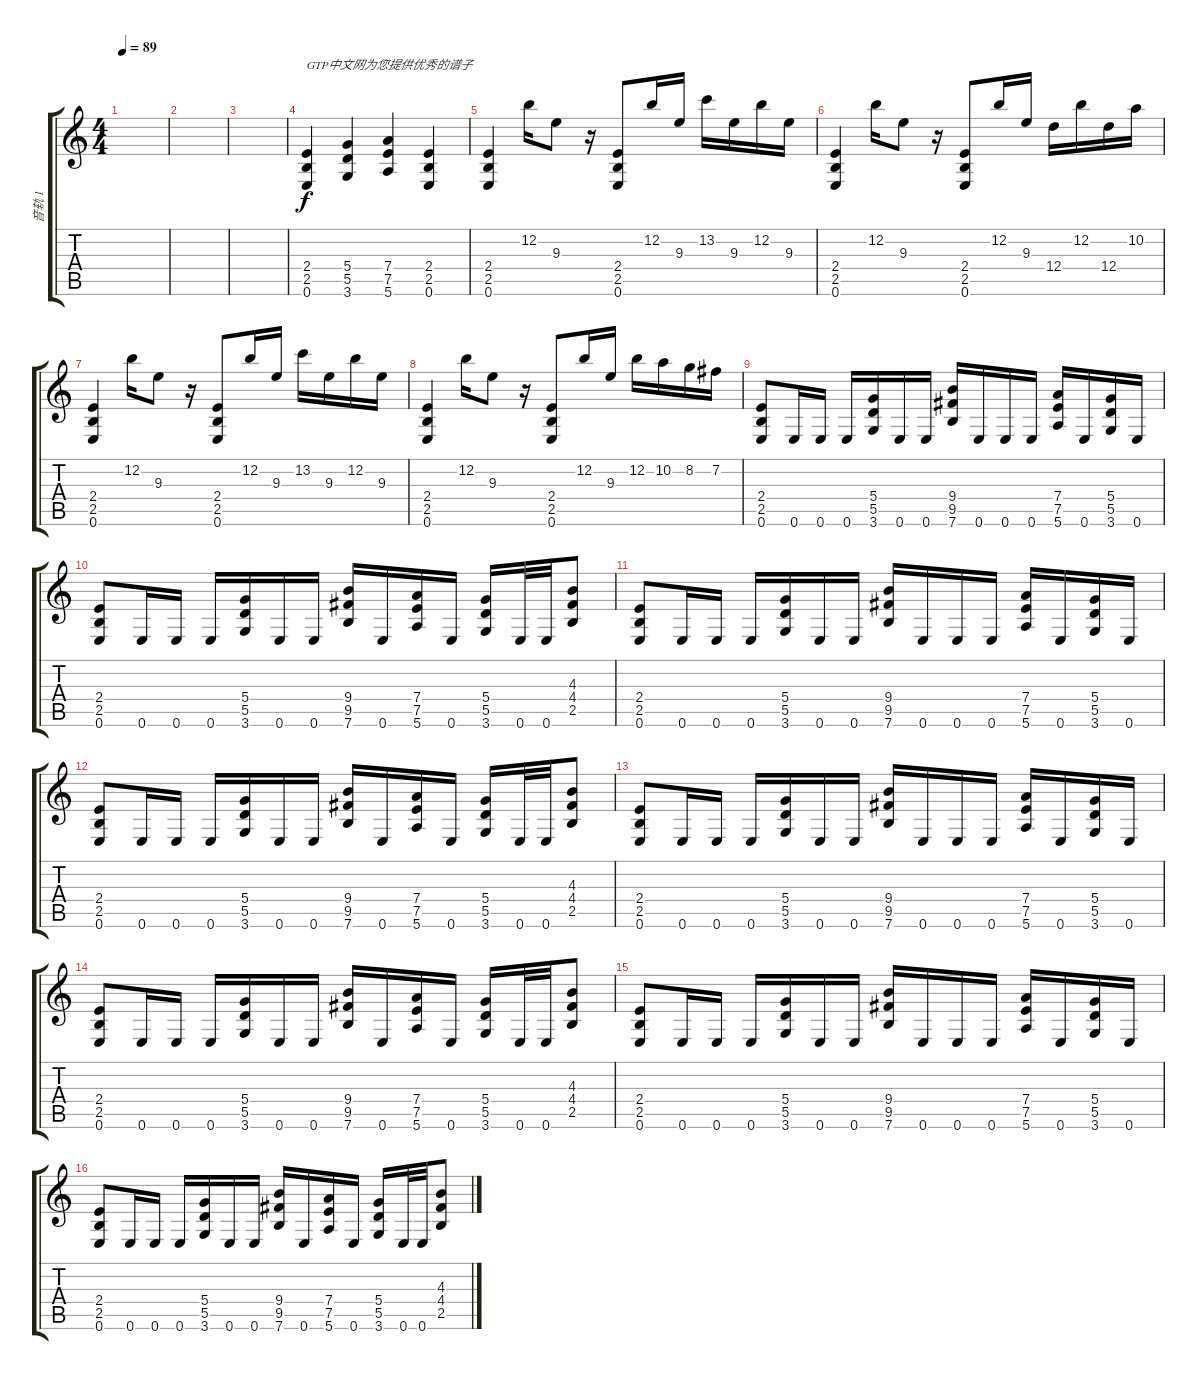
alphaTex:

\track ("音轨 1" "音轨 1") {instrument overdrivenguitar}
\staff {score tabs}
\tuning (E4 B3 G3 D3 A2 E2) {hide}
\ts (4 4)
\tempo 89
\clef g2
\ks c
|
|
|
(2.4 2.5 0.6).4{txt "GTP中文网为您提供优秀的谱子"} (5.4 5.5 3.6).4 (7.4 7.5 5.6).4 (2.4 2.5 0.6).4 |
(2.4 2.5 0.6).4 12.2.16 9.3.8 r.16 (2.4 2.5 0.6).8 12.2.16 9.3.16 13.2.16 9.3.16 12.2.16 9.3.16 |
(2.4 2.5 0.6).4 12.2.16 9.3.8 r.16 (2.4 2.5 0.6).8 12.2.16 9.3.16 12.4.16 12.2.16 12.4.16 10.2.16 |
(2.4 2.5 0.6).4 12.2.16 9.3.8 r.16 (2.4 2.5 0.6).8 12.2.16 9.3.16 13.2.16 9.3.16 12.2.16 9.3.16 |
(2.4 2.5 0.6).4 12.2.16 9.3.8 r.16 (2.4 2.5 0.6).8 12.2.16 9.3.16 12.2.16 10.2.16 8.2.16 7.2.16 |
(2.4 2.5 0.6).8 0.6.16 0.6.16 0.6.16 (5.4 5.5 3.6).16 0.6.16 0.6.16 (9.4 9.5 7.6).16 0.6.16 0.6.16 0.6.16 (7.4 7.5 5.6).16 0.6.16 (5.4 5.5 3.6).16 0.6.16 |
(2.4 2.5 0.6).8 0.6.16 0.6.16 0.6.16 (5.4 5.5 3.6).16 0.6.16 0.6.16 (9.4 9.5 7.6).16 0.6.16 (7.4 7.5 5.6).16 0.6.16 (5.4 5.5 3.6).16 0.6.32 0.6.32 (4.3 4.4 2.5).8 |
(2.4 2.5 0.6).8 0.6.16 0.6.16 0.6.16 (5.4 5.5 3.6).16 0.6.16 0.6.16 (9.4 9.5 7.6).16 0.6.16 0.6.16 0.6.16 (7.4 7.5 5.6).16 0.6.16 (5.4 5.5 3.6).16 0.6.16 |
(2.4 2.5 0.6).8 0.6.16 0.6.16 0.6.16 (5.4 5.5 3.6).16 0.6.16 0.6.16 (9.4 9.5 7.6).16 0.6.16 (7.4 7.5 5.6).16 0.6.16 (5.4 5.5 3.6).16 0.6.32 0.6.32 (4.3 4.4 2.5).8 |
(2.4 2.5 0.6).8 0.6.16 0.6.16 0.6.16 (5.4 5.5 3.6).16 0.6.16 0.6.16 (9.4 9.5 7.6).16 0.6.16 0.6.16 0.6.16 (7.4 7.5 5.6).16 0.6.16 (5.4 5.5 3.6).16 0.6.16 |
(2.4 2.5 0.6).8 0.6.16 0.6.16 0.6.16 (5.4 5.5 3.6).16 0.6.16 0.6.16 (9.4 9.5 7.6).16 0.6.16 (7.4 7.5 5.6).16 0.6.16 (5.4 5.5 3.6).16 0.6.32 0.6.32 (4.3 4.4 2.5).8 |
(2.4 2.5 0.6).8 0.6.16 0.6.16 0.6.16 (5.4 5.5 3.6).16 0.6.16 0.6.16 (9.4 9.5 7.6).16 0.6.16 0.6.16 0.6.16 (7.4 7.5 5.6).16 0.6.16 (5.4 5.5 3.6).16 0.6.16 |
(2.4 2.5 0.6).8 0.6.16 0.6.16 0.6.16 (5.4 5.5 3.6).16 0.6.16 0.6.16 (9.4 9.5 7.6).16 0.6.16 (7.4 7.5 5.6).16 0.6.16 (5.4 5.5 3.6).16 0.6.32 0.6.32 (4.3 4.4 2.5).8
